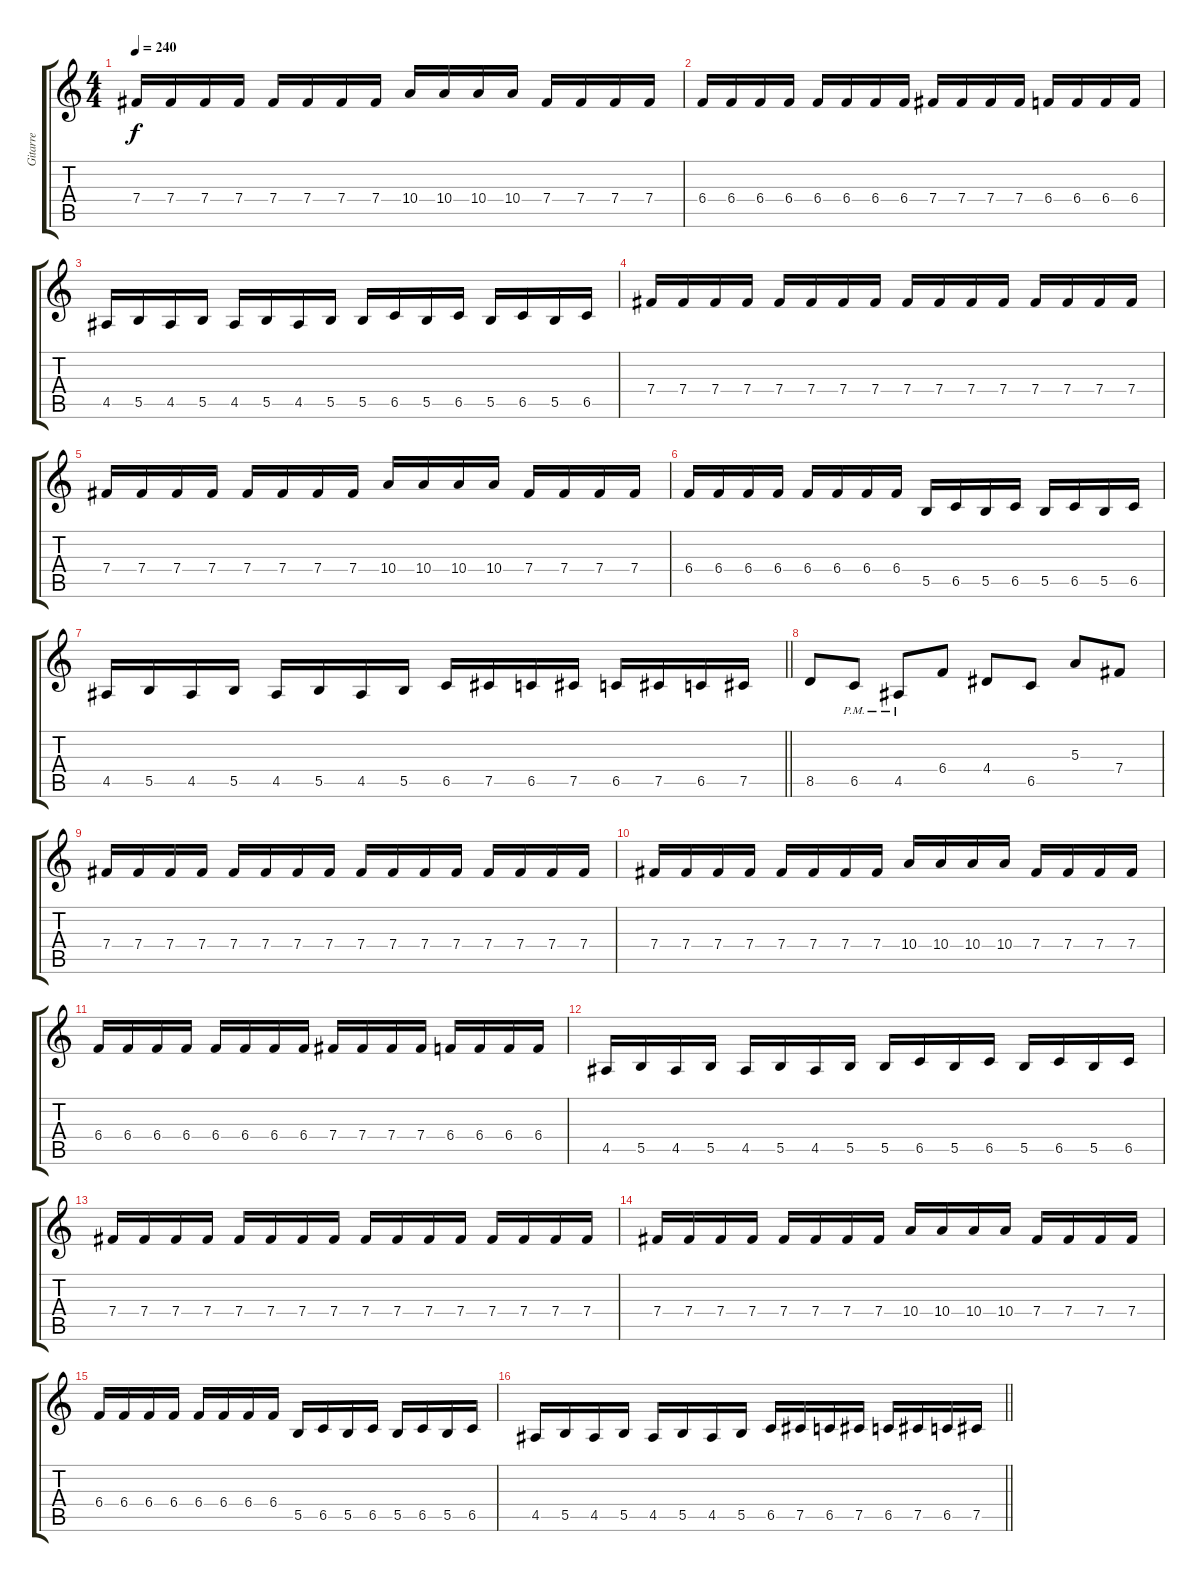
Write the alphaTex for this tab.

\track ("Gitarre" "Gitarre") {instrument distortionguitar}
\staff {score tabs}
\tuning (Db4 Ab3 E3 B2 Gb2 B1) {hide}
\ts (4 4)
\tempo 240
\clef g2
\ks c
7.4.16{dy f} 7.4.16 7.4.16 7.4.16 7.4.16 7.4.16 7.4.16 7.4.16 10.4.16 10.4.16 10.4.16 10.4.16 7.4.16 7.4.16 7.4.16 7.4.16 |
6.4.16 6.4.16 6.4.16 6.4.16 6.4.16 6.4.16 6.4.16 6.4.16 7.4.16 7.4.16 7.4.16 7.4.16 6.4.16 6.4.16 6.4.16 6.4.16 |
4.5.16 5.5.16 4.5.16 5.5.16 4.5.16 5.5.16 4.5.16 5.5.16 5.5.16 6.5.16 5.5.16 6.5.16 5.5.16 6.5.16 5.5.16 6.5.16 |
7.4.16 7.4.16 7.4.16 7.4.16 7.4.16 7.4.16 7.4.16 7.4.16 7.4.16 7.4.16 7.4.16 7.4.16 7.4.16 7.4.16 7.4.16 7.4.16 |
7.4.16 7.4.16 7.4.16 7.4.16 7.4.16 7.4.16 7.4.16 7.4.16 10.4.16 10.4.16 10.4.16 10.4.16 7.4.16 7.4.16 7.4.16 7.4.16 |
6.4.16 6.4.16 6.4.16 6.4.16 6.4.16 6.4.16 6.4.16 6.4.16 5.5.16 6.5.16 5.5.16 6.5.16 5.5.16 6.5.16 5.5.16 6.5.16 |
\barLineRight lightlight
4.5.16 5.5.16 4.5.16 5.5.16 4.5.16 5.5.16 4.5.16 5.5.16 6.5.16 7.5.16 6.5.16 7.5.16 6.5.16 7.5.16 6.5.16 7.5.16 |
8.5.8 6.5{pm}.8 4.5{pm}.8 6.4.8 4.4.8 6.5.8 5.3.8 7.4.8 |
7.4.16 7.4.16 7.4.16 7.4.16 7.4.16 7.4.16 7.4.16 7.4.16 7.4.16 7.4.16 7.4.16 7.4.16 7.4.16 7.4.16 7.4.16 7.4.16 |
7.4.16 7.4.16 7.4.16 7.4.16 7.4.16 7.4.16 7.4.16 7.4.16 10.4.16 10.4.16 10.4.16 10.4.16 7.4.16 7.4.16 7.4.16 7.4.16 |
6.4.16 6.4.16 6.4.16 6.4.16 6.4.16 6.4.16 6.4.16 6.4.16 7.4.16 7.4.16 7.4.16 7.4.16 6.4.16 6.4.16 6.4.16 6.4.16 |
4.5.16 5.5.16 4.5.16 5.5.16 4.5.16 5.5.16 4.5.16 5.5.16 5.5.16 6.5.16 5.5.16 6.5.16 5.5.16 6.5.16 5.5.16 6.5.16 |
7.4.16 7.4.16 7.4.16 7.4.16 7.4.16 7.4.16 7.4.16 7.4.16 7.4.16 7.4.16 7.4.16 7.4.16 7.4.16 7.4.16 7.4.16 7.4.16 |
7.4.16 7.4.16 7.4.16 7.4.16 7.4.16 7.4.16 7.4.16 7.4.16 10.4.16 10.4.16 10.4.16 10.4.16 7.4.16 7.4.16 7.4.16 7.4.16 |
6.4.16 6.4.16 6.4.16 6.4.16 6.4.16 6.4.16 6.4.16 6.4.16 5.5.16 6.5.16 5.5.16 6.5.16 5.5.16 6.5.16 5.5.16 6.5.16 |
\barLineRight lightlight
4.5.16 5.5.16 4.5.16 5.5.16 4.5.16 5.5.16 4.5.16 5.5.16 6.5.16 7.5.16 6.5.16 7.5.16 6.5.16 7.5.16 6.5.16 7.5.16
